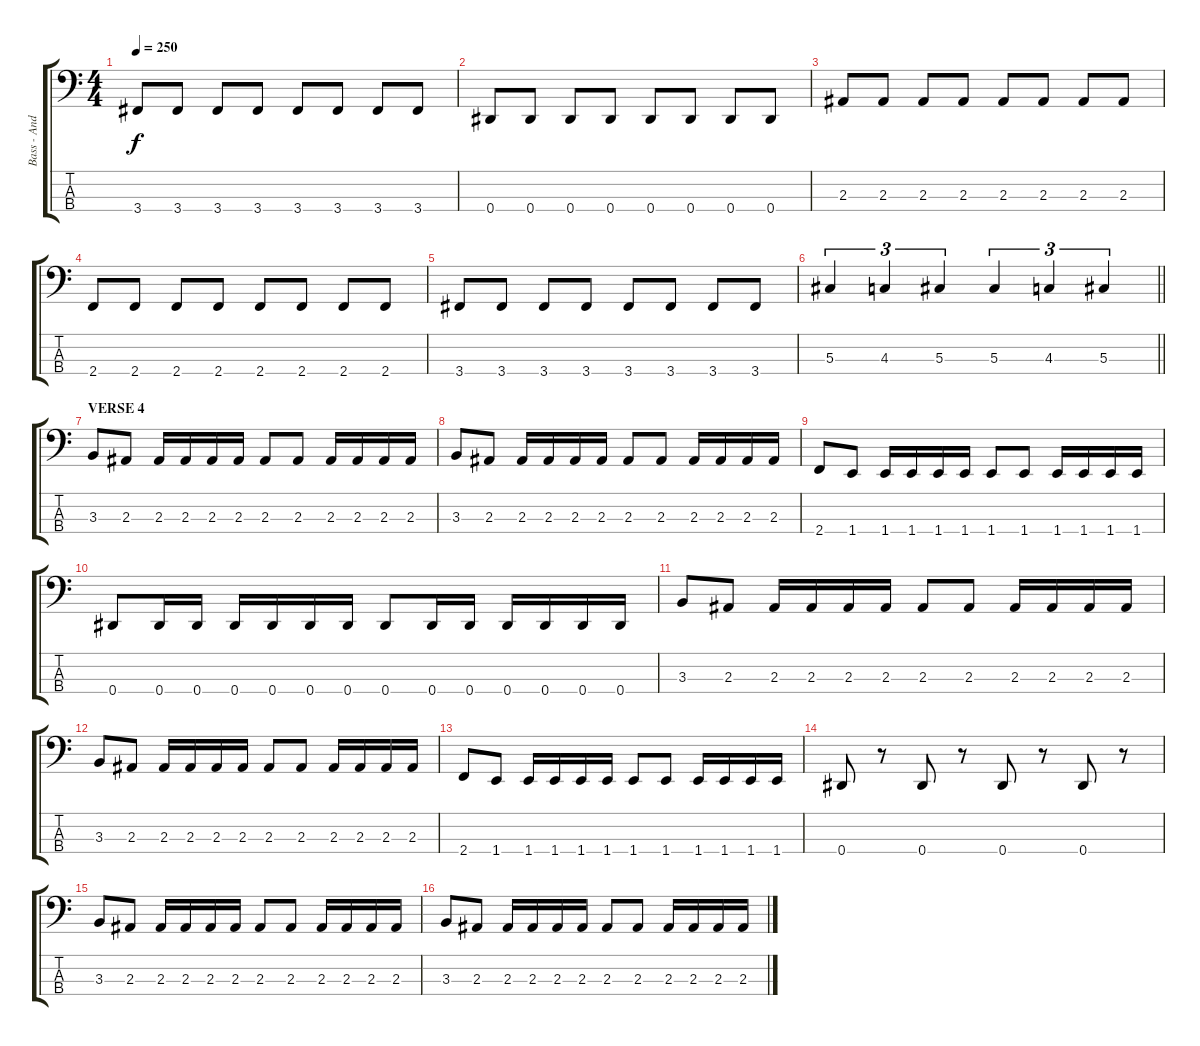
\track ("Bass - Andre Hartoonian" "Bass - And") {instrument slapbass2}
\staff {score tabs}
\tuning (Gb2 Db2 Ab1 Eb1) {hide}
\ts (4 4)
\tempo 250
\clef f4
\ks c
3.4.8{dy f} 3.4.8 3.4.8 3.4.8 3.4.8 3.4.8 3.4.8 3.4.8 |
0.4.8 0.4.8 0.4.8 0.4.8 0.4.8 0.4.8 0.4.8 0.4.8 |
2.3.8 2.3.8 2.3.8 2.3.8 2.3.8 2.3.8 2.3.8 2.3.8 |
2.4.8 2.4.8 2.4.8 2.4.8 2.4.8 2.4.8 2.4.8 2.4.8 |
3.4.8 3.4.8 3.4.8 3.4.8 3.4.8 3.4.8 3.4.8 3.4.8 |
\barLineRight lightlight
5.3.4{tu (3 2)} 4.3.4{tu (3 2)} 5.3.4{tu (3 2)} 5.3.4{tu (3 2)} 4.3.4{tu (3 2)} 5.3.4{tu (3 2)} |
\section ("" "VERSE 4")
3.3.8 2.3.8 2.3.16 2.3.16 2.3.16 2.3.16 2.3.8 2.3.8 2.3.16 2.3.16 2.3.16 2.3.16 |
3.3.8 2.3.8 2.3.16 2.3.16 2.3.16 2.3.16 2.3.8 2.3.8 2.3.16 2.3.16 2.3.16 2.3.16 |
2.4.8 1.4.8 1.4.16 1.4.16 1.4.16 1.4.16 1.4.8 1.4.8 1.4.16 1.4.16 1.4.16 1.4.16 |
0.4.8 0.4.16 0.4.16 0.4.16 0.4.16 0.4.16 0.4.16 0.4.8 0.4.16 0.4.16 0.4.16 0.4.16 0.4.16 0.4.16 |
3.3.8 2.3.8 2.3.16 2.3.16 2.3.16 2.3.16 2.3.8 2.3.8 2.3.16 2.3.16 2.3.16 2.3.16 |
3.3.8 2.3.8 2.3.16 2.3.16 2.3.16 2.3.16 2.3.8 2.3.8 2.3.16 2.3.16 2.3.16 2.3.16 |
2.4.8 1.4.8 1.4.16 1.4.16 1.4.16 1.4.16 1.4.8 1.4.8 1.4.16 1.4.16 1.4.16 1.4.16 |
0.4.8 r.8 0.4.8 r.8 0.4.8 r.8 0.4.8 r.8 |
3.3.8 2.3.8 2.3.16 2.3.16 2.3.16 2.3.16 2.3.8 2.3.8 2.3.16 2.3.16 2.3.16 2.3.16 |
3.3.8 2.3.8 2.3.16 2.3.16 2.3.16 2.3.16 2.3.8 2.3.8 2.3.16 2.3.16 2.3.16 2.3.16
